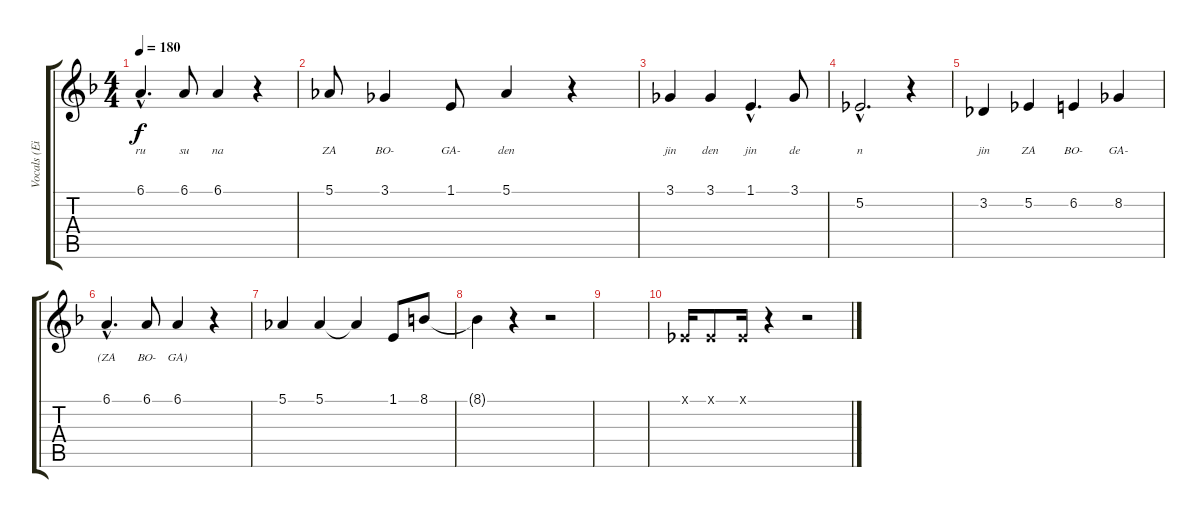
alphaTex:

\track ("Vocals (Eizo)" "Vocals (Ei") {instrument flute}
\staff {score tabs}
\tuning (Eb4 Bb3 Gb3 Db3 Ab2 Eb2) {hide}
\ts (4 4)
\tempo 180
\clef g2
\ks f
6.1{hac}.4{d lyrics (0 "ru") lyrics (1 "") lyrics (2 "") lyrics (3 "") lyrics (4 "") dy f} 6.1.8{lyrics (0 "su") lyrics (1 "") lyrics (2 "") lyrics (3 "") lyrics (4 "")} 6.1.4{lyrics (0 "na") lyrics (1 "") lyrics (2 "") lyrics (3 "") lyrics (4 "")} r.4 |
5.1.8{lyrics (0 "ZA") lyrics (1 "") lyrics (2 "") lyrics (3 "") lyrics (4 "")} 3.1.4{lyrics (0 "BO-") lyrics (1 "") lyrics (2 "") lyrics (3 "") lyrics (4 "")} 1.1.8{lyrics (0 "GA-") lyrics (1 "") lyrics (2 "") lyrics (3 "") lyrics (4 "")} 5.1.4{lyrics (0 "den") lyrics (1 "") lyrics (2 "") lyrics (3 "") lyrics (4 "")} r.4 |
3.1.4{lyrics (0 "jin") lyrics (1 "") lyrics (2 "") lyrics (3 "") lyrics (4 "")} 3.1.4{lyrics (0 "den") lyrics (1 "") lyrics (2 "") lyrics (3 "") lyrics (4 "")} 1.1{hac}.4{d lyrics (0 "jin") lyrics (1 "") lyrics (2 "") lyrics (3 "") lyrics (4 "")} 3.1.8{lyrics (0 "de") lyrics (1 "") lyrics (2 "") lyrics (3 "") lyrics (4 "")} |
5.2{hac}.2{d lyrics (0 "n") lyrics (1 "") lyrics (2 "") lyrics (3 "") lyrics (4 "")} r.4 |
3.2.4{lyrics (0 "jin") lyrics (1 "") lyrics (2 "") lyrics (3 "") lyrics (4 "")} 5.2.4{lyrics (0 "ZA") lyrics (1 "") lyrics (2 "") lyrics (3 "") lyrics (4 "")} 6.2.4{lyrics (0 "BO-") lyrics (1 "") lyrics (2 "") lyrics (3 "") lyrics (4 "")} 8.2.4{lyrics (0 "GA-") lyrics (1 "") lyrics (2 "") lyrics (3 "") lyrics (4 "")} |
6.1{hac}.4{d lyrics (0 "(ZA") lyrics (1 "") lyrics (2 "") lyrics (3 "") lyrics (4 "")} 6.1.8{lyrics (0 "BO-") lyrics (1 "") lyrics (2 "") lyrics (3 "") lyrics (4 "")} 6.1.4{lyrics (0 "GA)") lyrics (1 "") lyrics (2 "") lyrics (3 "") lyrics (4 "")} r.4 |
5.1.4 5.1.4 5.1{t}.4 1.1.8 8.1.8 |
8.1{t}.4 r.4 r.2 |
|
0.1{x}.16 0.1{x}.8 0.1{x}.16 r.4 r.2
